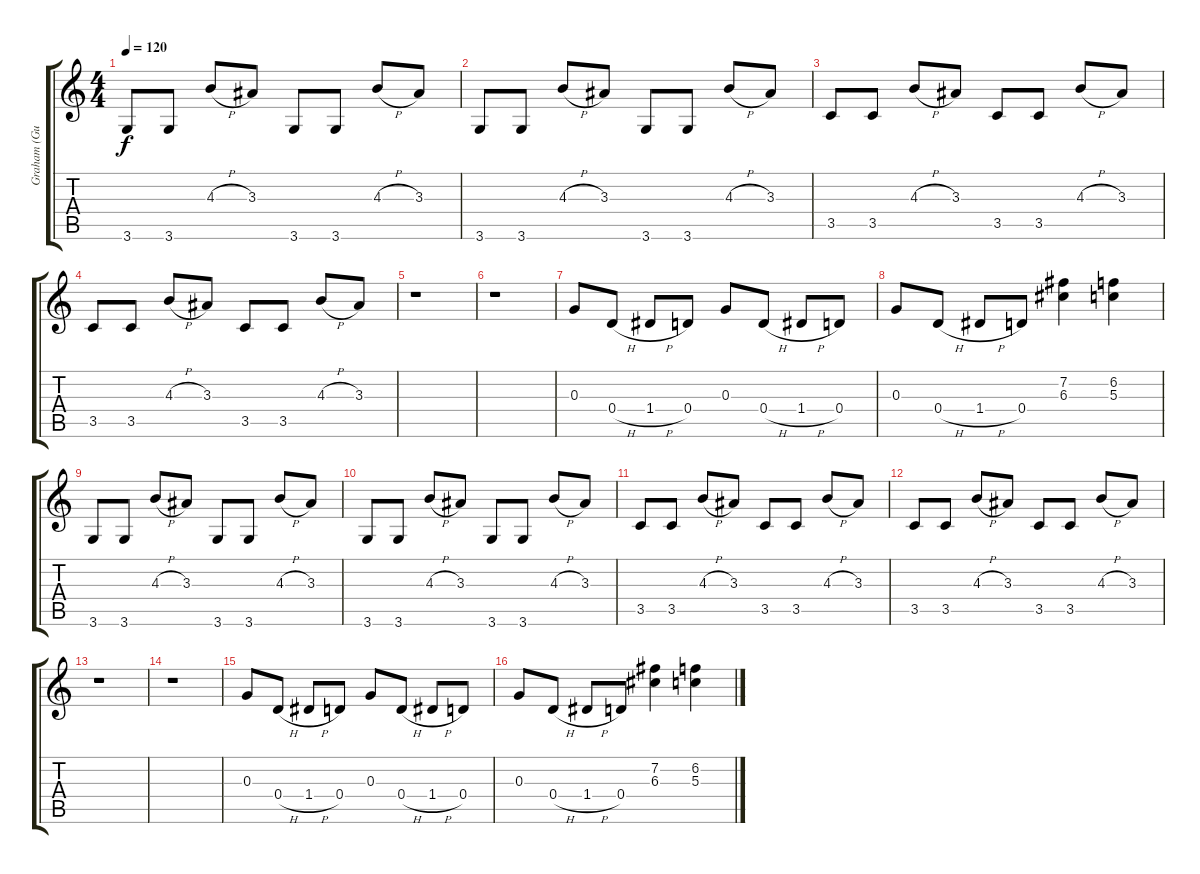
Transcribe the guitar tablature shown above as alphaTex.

\track ("Graham (Guitar)" "Graham (Gu") {instrument distortionguitar}
\staff {score tabs}
\tuning (E4 B3 G3 D3 A2 E2) {hide}
\ts (4 4)
\tempo 120
\clef g2
\ks c
3.6.8{dy f} 3.6.8 4.3{h}.8 3.3.8 3.6.8 3.6.8 4.3{h}.8 3.3.8 |
3.6.8 3.6.8 4.3{h}.8 3.3.8 3.6.8 3.6.8 4.3{h}.8 3.3.8 |
3.5.8 3.5.8 4.3{h}.8 3.3.8 3.5.8 3.5.8 4.3{h}.8 3.3.8 |
3.5.8 3.5.8 4.3{h}.8 3.3.8 3.5.8 3.5.8 4.3{h}.8 3.3.8 |
r.1 |
r.1 |
0.3.8 0.4{h}.8 1.4{h}.8 0.4.8 0.3.8 0.4{h}.8 1.4{h}.8 0.4.8 |
0.3.8 0.4{h}.8 1.4{h}.8 0.4.8 (7.2 6.3).4 (6.2 5.3).4 |
3.6.8 3.6.8 4.3{h}.8 3.3.8 3.6.8 3.6.8 4.3{h}.8 3.3.8 |
3.6.8 3.6.8 4.3{h}.8 3.3.8 3.6.8 3.6.8 4.3{h}.8 3.3.8 |
3.5.8 3.5.8 4.3{h}.8 3.3.8 3.5.8 3.5.8 4.3{h}.8 3.3.8 |
3.5.8 3.5.8 4.3{h}.8 3.3.8 3.5.8 3.5.8 4.3{h}.8 3.3.8 |
r.1 |
r.1 |
0.3.8 0.4{h}.8 1.4{h}.8 0.4.8 0.3.8 0.4{h}.8 1.4{h}.8 0.4.8 |
0.3.8 0.4{h}.8 1.4{h}.8 0.4.8 (7.2 6.3).4 (6.2 5.3).4
